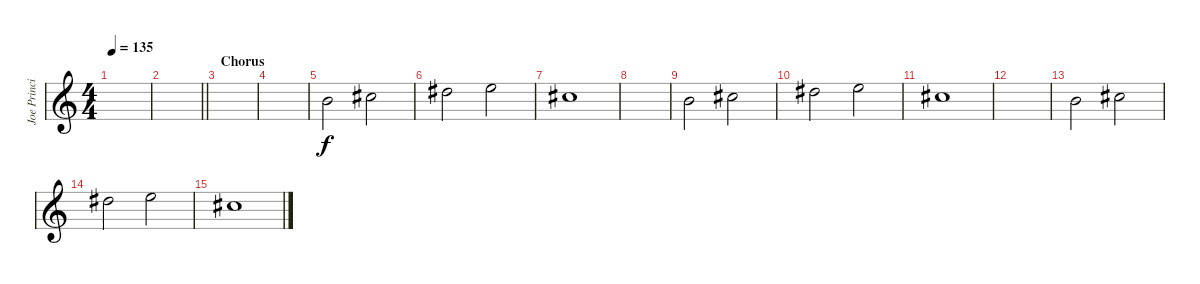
\track ("Joe Principe - Vocals" "Joe Princi") {instrument distortionguitar}
\staff {score}
\tuning (E4 B3 G3 D3 A2 E2) {hide}
\ts (4 4)
\tempo 135
\clef g2
\ks c
|
\barLineRight lightlight
|
\section ("" "Chorus")
|
|
4.3.2 6.3.2 |
8.3.2 9.3.2 |
6.3.1 |
|
4.3.2 6.3.2 |
8.3.2 9.3.2 |
6.3.1 |
|
4.3.2 6.3.2 |
8.3.2 9.3.2 |
6.3.1
